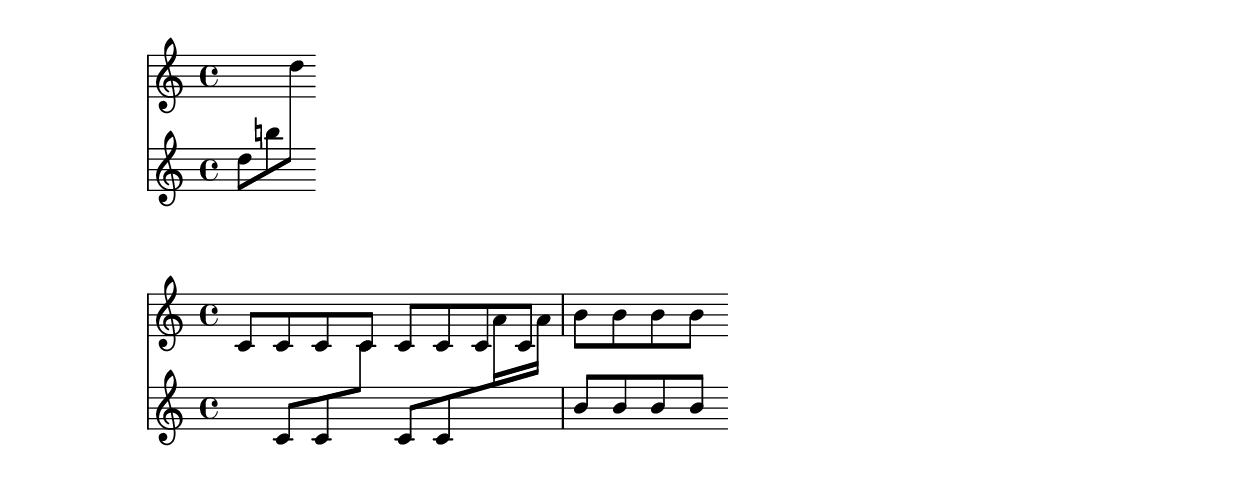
\header {
  texidoc = "cross staff beams work with collisions."
}

\version "2.13.61"

<<
 \new Staff = "PianoRH" s4.
 \new Staff = "PianoLH" {
   d''8 [b''! \change Staff = "PianoRH"  d'' ]
 }
>>

<<
  \new Staff = up \relative c' {
    c8 c c c
    c c c c
    b' b b b
  }
  \new Staff = down \relative c' {
    s8 c c \change Staff = up c
    \change Staff = down c [ c s16 \change Staff = up a'16 s16 a16 ]
    \stemUp
    \change Staff = down b8 b b b \change Staff = up
  }
>>
